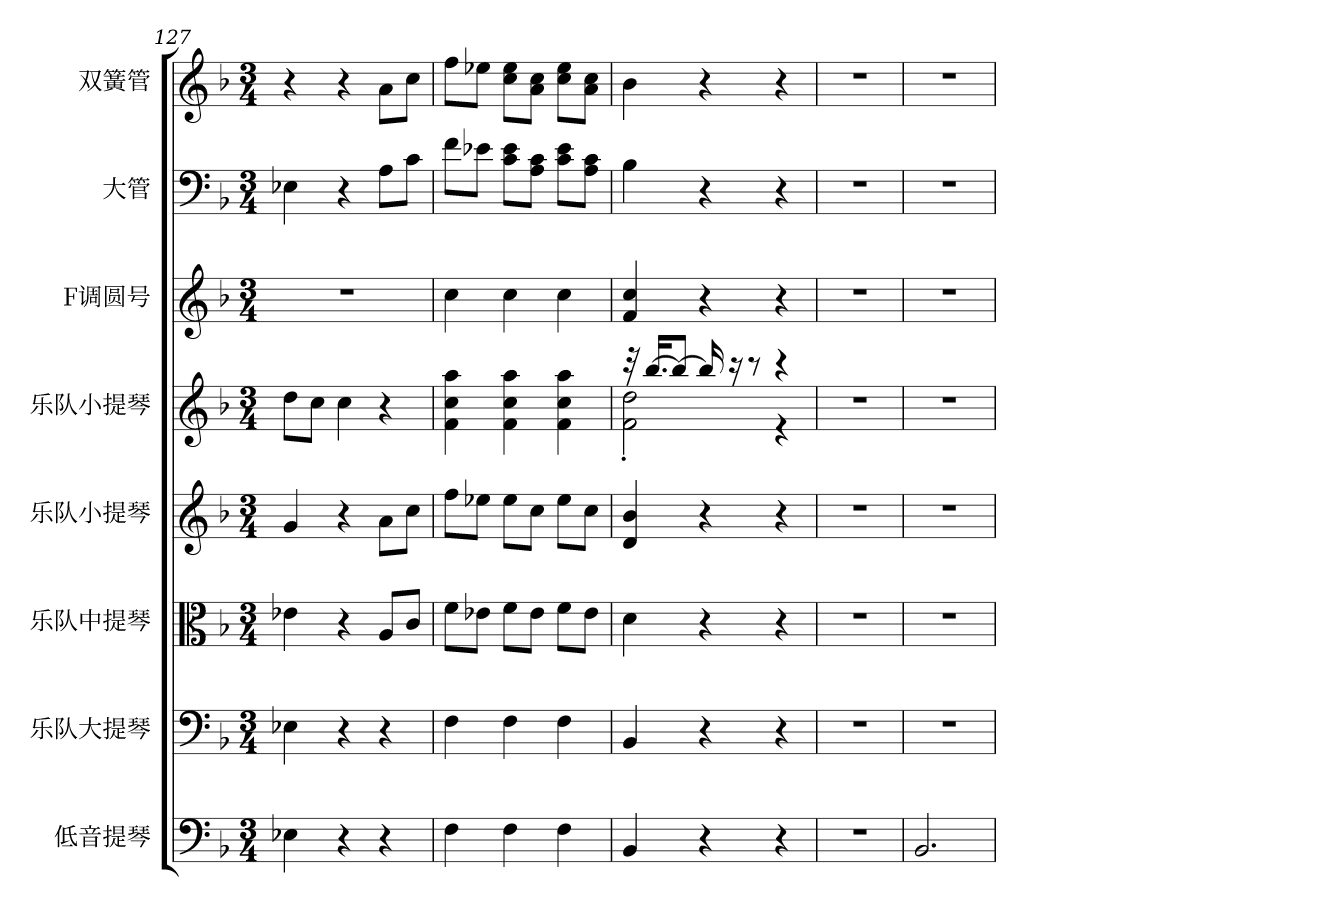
**kern	**kern	**kern	**kern	**kern	**kern	**kern	**kern
*part8	*part7	*part6	*part5	*part4	*part3	*part2	*part1
*staff8	*staff7	*staff6	*staff5	*staff4	*staff3	*staff2	*staff1
*I"低音提琴	*I"乐队大提琴	*I"乐队中提琴	*I"乐队小提琴	*I"乐队小提琴	*I"F调圆号	*I"大管	*I"双簧管
*clefF4	*clefF4	*clefC3	*clefG2	*clefG2	*clefG2	*clefF4	*clefG2
*ITrd7c12	*	*	*	*	*ITrd4c7	*	*
*k[b-]	*k[b-]	*k[b-]	*k[b-]	*k[b-]	*k[b-e-]	*k[b-]	*k[b-]
*M3/4	*M3/4	*M3/4	*M3/4	*M3/4	*M3/4	*M3/4	*M3/4
=127	=127	=127	=127	=127	=127	=127	=127
4EE-X\	4E-X\	4e-X\	4g/	8dd\L	2.r	4E-X\	4r
.	.	.	.	8cc\J	.	.	.
4r	4r	4r	4r	4cc\	.	4r	4r
4r	4r	8A/L	8a\L	4r	.	8A\L	8a\L
.	.	8c/J	8cc\J	.	.	8c\J	8cc\J
=128	=128	=128	=128	=128	=128	=128	=128
*	*	*	*	*	*	*	*MM116
4FF\	4F\	8f\L	8ff\L	4f\ 4cc\ 4aa\	4f\	8f\L	8ff\L
.	.	8e-X\J	8ee-X\J	.	.	8e-X\J	8ee-X\J
4FF\	4F\	8f\L	8ee-\L	4f\ 4cc\ 4aa\	4f\	8c\ 8e-\L	8cc\ 8ee-\L
.	.	8e-\J	8cc\J	.	.	8A\ 8c\J	8a\ 8cc\J
4FF\	4F\	8f\L	8ee-\L	4f\ 4cc\ 4aa\	4f\	8c\ 8e-\L	8cc\ 8ee-\L
.	.	8e-\J	8cc\J	.	.	8A\ 8c\J	8a\ 8cc\J
!!LO:PB:g=z
=129	=129	=129	=129	=129	=129	=129	=129
*	*	*	*	*	*	*	*MM126
*	*	*	*	*^	*	*	*
4BBB-/	4BB-/	4d\	4d/ 4b-/	32r	2f\' 2dd\'	4B-/ 4f/	4B-\	4b-\
.	.	.	.	[16.bb-/KL	.	.	.	.
.	.	.	.	8bb-/J_	.	.	.	.
4r	4r	4r	4r	16bb-/]	.	4r	4r	4r
.	.	.	.	16r	.	.	.	.
.	.	.	.	8r	.	.	.	.
4r	4r	4r	4r	4r	4r	4r	4r	4r
*	*	*	*	*v	*v	*	*	*
=130	=130	=130	=130	=130	=130	=130	=130
*	*	*	*	*	*	*	*MM132
2.r	2.r	2.r	2.r	2.r	2.r	2.r	2.r
=131	=131	=131	=131	=131	=131	=131	=131
*	*	*	*	*	*	*	*MM60
2.BBB-/	2.r	2.r	2.r	2.r	2.r	2.r	2.r
=	=	=	=	=	=	=	=
*-	*-	*-	*-	*-	*-	*-	*-
